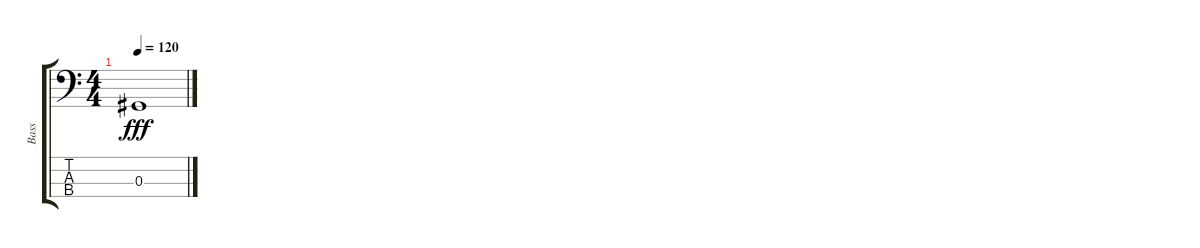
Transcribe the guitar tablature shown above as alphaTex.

\track ("Bass" "Bass") {instrument electricbassfinger}
\staff {score tabs}
\tuning (Gb2 Db2 Ab1 Eb1) {hide}
\ts (4 4)
\tempo 120
\clef f4
\ks c
0.3.1{dy fff}
